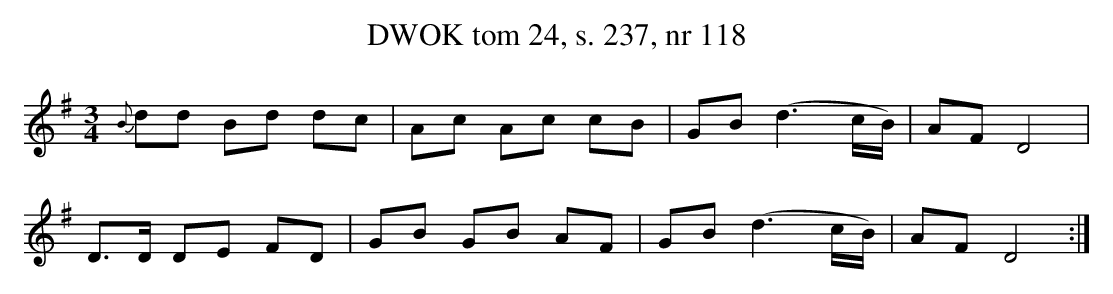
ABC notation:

X:1
T: DWOK tom 24, s. 237, nr 118
L: 1/16
M: 3/4
K: G
{B}d2d2 B2d2 d2c2 | A2c2 A2c2 c2B2 | G2B2 (d6 cB) | A2F2 D8 |
D3D D2E2 F2D2 | G2B2 G2B2 A2F2 | G2B2 (d6 cB) | A2F2 D8 :|
